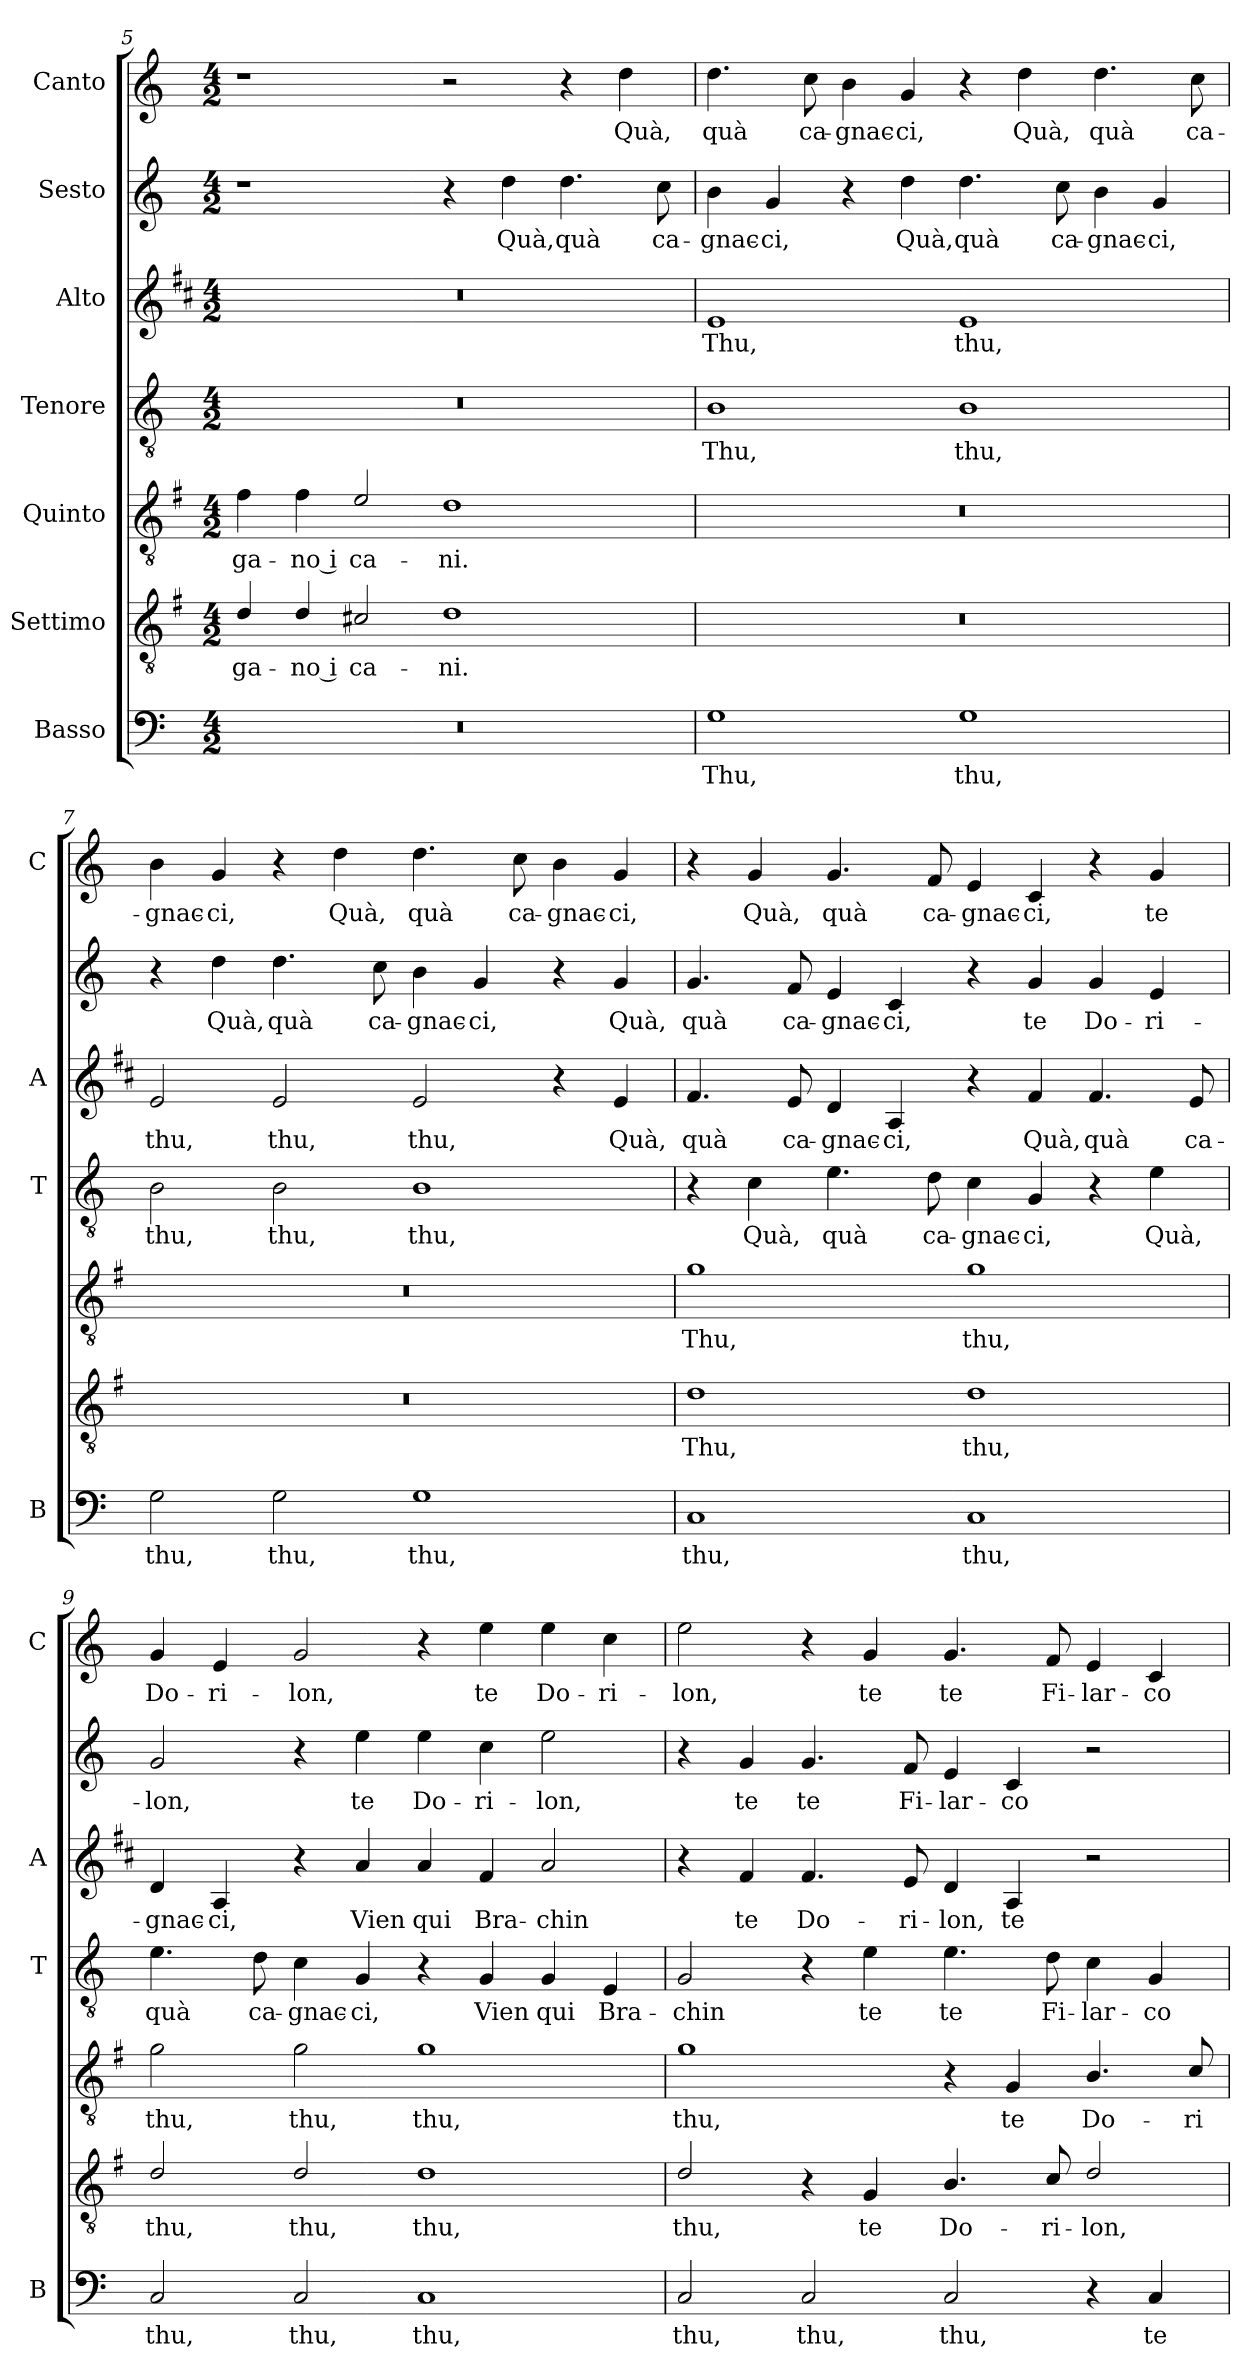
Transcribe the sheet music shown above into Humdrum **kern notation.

**kern	**text	**kern	**text	**kern	**text	**kern	**text	**kern	**text	**kern	**text	**kern	**text
*part7	*part7	*part6	*part6	*part5	*part5	*part4	*part4	*part3	*part3	*part2	*part2	*part1	*part1
*staff7	*staff7	*staff6	*staff6	*staff5	*staff5	*staff4	*staff4	*staff3	*staff3	*staff2	*staff2	*staff1	*staff1
*I"Basso	*	*I"Settimo	*	*I"Quinto	*	*I"Tenore	*	*I"Alto	*	*I"Sesto	*	*I"Canto	*
*I'B	*	*	*	*	*	*I'T	*	*I'A	*	*	*	*I'C	*
*clefF4	*	*clefGv2	*	*clefGv2	*	*clefGv2	*	*clefG2	*	*clefG2	*	*clefG2	*
*	*	*ITrd4c7	*	*ITrd4c7	*	*	*	*ITrd1c2	*	*	*	*	*
*k[]	*	*k[]	*	*k[]	*	*k[]	*	*k[]	*	*k[]	*	*k[]	*
*C:	*	*C:	*	*C:	*	*C:	*	*C:	*	*C:	*	*C:	*
*M4/2	*	*M4/2	*	*M4/2	*	*M4/2	*	*M4/2	*	*M4/2	*	*M4/2	*
=5	=5	=5	=5	=5	=5	=5	=5	=5	=5	=5	=5	=5	=5
!	!	!	!LO:LY:b	!	!LO:LY:b	!	!	!	!	!	!	!	!
0r	.	4G/	-ga-	4B\	-ga-	0r	.	0r	.	1r	.	1r	.
!	!	!	!LO:LY:b	!	!LO:LY:b	!	!	!	!	!	!	!	!
.	.	4G/	-no i	4B\	-no i	.	.	.	.	.	.	.	.
!	!	!	!LO:LY:b	!	!LO:LY:b	!	!	!	!	!	!	!	!
.	.	2F#X/	ca-	2A/	ca-	.	.	.	.	.	.	.	.
!	!	!	!LO:LY:b	!	!LO:LY:b	!	!	!	!	!	!	!	!
.	.	1G	-ni.	1G	-ni.	.	.	.	.	4r	.	2r	.
!	!	!	!	!	!	!	!	!	!	!	!LO:LY:b	!	!
.	.	.	.	.	.	.	.	.	.	4dd\	Quà,	.	.
!	!	!	!	!	!	!	!	!	!	!	!LO:LY:b	!	!
.	.	.	.	.	.	.	.	.	.	4.dd\	quà	4r	.
!	!	!	!	!	!	!	!	!	!	!	!	!	!LO:LY:b
.	.	.	.	.	.	.	.	.	.	.	.	4dd\	Quà,
!	!	!	!	!	!	!	!	!	!	!	!LO:LY:b	!	!
.	.	.	.	.	.	.	.	.	.	8cc\	ca-	.	.
=6	=6	=6	=6	=6	=6	=6	=6	=6	=6	=6	=6	=6	=6
!	!LO:LY:b	!	!	!	!	!	!LO:LY:b	!	!LO:LY:b	!	!LO:LY:b	!	!LO:LY:b
1G	Thu,	0r	.	0r	.	1B	Thu,	1d	Thu,	4b\	-gnac-	4.dd\	quà
!	!	!	!	!	!	!	!	!	!	!	!LO:LY:b	!	!
.	.	.	.	.	.	.	.	.	.	4g/	-ci,	.	.
!	!	!	!	!	!	!	!	!	!	!	!	!	!LO:LY:b
.	.	.	.	.	.	.	.	.	.	.	.	8cc\	ca-
!	!	!	!	!	!	!	!	!	!	!	!	!	!LO:LY:b
.	.	.	.	.	.	.	.	.	.	4r	.	4b\	-gnac-
!	!	!	!	!	!	!	!	!	!	!	!LO:LY:b	!	!LO:LY:b
.	.	.	.	.	.	.	.	.	.	4dd\	Quà,	4g/	-ci,
!	!LO:LY:b	!	!	!	!	!	!LO:LY:b	!	!LO:LY:b	!	!LO:LY:b	!	!
1G	thu,	.	.	.	.	1B	thu,	1d	thu,	4.dd\	quà	4r	.
!	!	!	!	!	!	!	!	!	!	!	!	!	!LO:LY:b
.	.	.	.	.	.	.	.	.	.	.	.	4dd\	Quà,
!	!	!	!	!	!	!	!	!	!	!	!LO:LY:b	!	!
.	.	.	.	.	.	.	.	.	.	8cc\	ca-	.	.
!	!	!	!	!	!	!	!	!	!	!	!LO:LY:b	!	!LO:LY:b
.	.	.	.	.	.	.	.	.	.	4b\	-gnac-	4.dd\	quà
!	!	!	!	!	!	!	!	!	!	!	!LO:LY:b	!	!
.	.	.	.	.	.	.	.	.	.	4g/	-ci,	.	.
!	!	!	!	!	!	!	!	!	!	!	!	!	!LO:LY:b
.	.	.	.	.	.	.	.	.	.	.	.	8cc\	ca-
!!LO:PB:g=z
=7	=7	=7	=7	=7	=7	=7	=7	=7	=7	=7	=7	=7	=7
!	!LO:LY:b	!	!	!	!	!	!LO:LY:b	!	!LO:LY:b	!	!	!	!LO:LY:b
2G\	thu,	0r	.	0r	.	2B\	thu,	2d/	thu,	4r	.	4b\	-gnac-
!	!	!	!	!	!	!	!	!	!	!	!LO:LY:b	!	!LO:LY:b
.	.	.	.	.	.	.	.	.	.	4dd\	Quà,	4g/	-ci,
!	!LO:LY:b	!	!	!	!	!	!LO:LY:b	!	!LO:LY:b	!	!LO:LY:b	!	!
2G\	thu,	.	.	.	.	2B\	thu,	2d/	thu,	4.dd\	quà	4r	.
!	!	!	!	!	!	!	!	!	!	!	!	!	!LO:LY:b
.	.	.	.	.	.	.	.	.	.	.	.	4dd\	Quà,
!	!	!	!	!	!	!	!	!	!	!	!LO:LY:b	!	!
.	.	.	.	.	.	.	.	.	.	8cc\	ca-	.	.
!	!LO:LY:b	!	!	!	!	!	!LO:LY:b	!	!LO:LY:b	!	!LO:LY:b	!	!LO:LY:b
1G	thu,	.	.	.	.	1B	thu,	2d/	thu,	4b\	-gnac-	4.dd\	quà
!	!	!	!	!	!	!	!	!	!	!	!LO:LY:b	!	!
.	.	.	.	.	.	.	.	.	.	4g/	-ci,	.	.
!	!	!	!	!	!	!	!	!	!	!	!	!	!LO:LY:b
.	.	.	.	.	.	.	.	.	.	.	.	8cc\	ca-
!	!	!	!	!	!	!	!	!	!	!	!	!	!LO:LY:b
.	.	.	.	.	.	.	.	4r	.	4r	.	4b\	-gnac-
!	!	!	!	!	!	!	!	!	!LO:LY:b	!	!LO:LY:b	!	!LO:LY:b
.	.	.	.	.	.	.	.	4d/	Quà,	4g/	Quà,	4g/	-ci,
=8	=8	=8	=8	=8	=8	=8	=8	=8	=8	=8	=8	=8	=8
!	!LO:LY:b	!	!LO:LY:b	!	!LO:LY:b	!	!	!	!LO:LY:b	!	!LO:LY:b	!	!
1C	thu,	1G	Thu,	1c	Thu,	4r	.	4.e/	quà	4.g/	quà	4r	.
!	!	!	!	!	!	!	!LO:LY:b	!	!	!	!	!	!LO:LY:b
.	.	.	.	.	.	4c\	Quà,	.	.	.	.	4g/	Quà,
!	!	!	!	!	!	!	!	!	!LO:LY:b	!	!LO:LY:b	!	!
.	.	.	.	.	.	.	.	8d/	ca-	8f/	ca-	.	.
!	!	!	!	!	!	!	!LO:LY:b	!	!LO:LY:b	!	!LO:LY:b	!	!LO:LY:b
.	.	.	.	.	.	4.e\	quà	4c/	-gnac-	4e/	-gnac-	4.g/	quà
!	!	!	!	!	!	!	!	!	!LO:LY:b	!	!LO:LY:b	!	!
.	.	.	.	.	.	.	.	4G/	-ci,	4c/	-ci,	.	.
!	!	!	!	!	!	!	!LO:LY:b	!	!	!	!	!	!LO:LY:b
.	.	.	.	.	.	8d\	ca-	.	.	.	.	8f/	ca-
!	!LO:LY:b	!	!LO:LY:b	!	!LO:LY:b	!	!LO:LY:b	!	!	!	!	!	!LO:LY:b
1C	thu,	1G	thu,	1c	thu,	4c\	-gnac-	4r	.	4r	.	4e/	-gnac-
!	!	!	!	!	!	!	!LO:LY:b	!	!LO:LY:b	!	!LO:LY:b	!	!LO:LY:b
.	.	.	.	.	.	4G/	-ci,	4e/	Quà,	4g/	te	4c/	-ci,
!	!	!	!	!	!	!	!	!	!LO:LY:b	!	!LO:LY:b	!	!
.	.	.	.	.	.	4r	.	4.e/	quà	4g/	Do-	4r	.
!	!	!	!	!	!	!	!LO:LY:b	!	!	!	!LO:LY:b	!	!LO:LY:b
.	.	.	.	.	.	4e\	Quà,	.	.	4e/	-ri-	4g/	te
!	!	!	!	!	!	!	!	!	!LO:LY:b	!	!	!	!
.	.	.	.	.	.	.	.	8d/	ca-	.	.	.	.
=9	=9	=9	=9	=9	=9	=9	=9	=9	=9	=9	=9	=9	=9
!	!LO:LY:b	!	!LO:LY:b	!	!LO:LY:b	!	!LO:LY:b	!	!LO:LY:b	!	!LO:LY:b	!	!LO:LY:b
2C/	thu,	2G/	thu,	2c\	thu,	4.e\	quà	4c/	-gnac-	2g/	-lon,	4g/	Do-
!	!	!	!	!	!	!	!	!	!LO:LY:b	!	!	!	!LO:LY:b
.	.	.	.	.	.	.	.	4G/	-ci,	.	.	4e/	-ri-
!	!	!	!	!	!	!	!LO:LY:b	!	!	!	!	!	!
.	.	.	.	.	.	8d\	ca-	.	.	.	.	.	.
!	!LO:LY:b	!	!LO:LY:b	!	!LO:LY:b	!	!LO:LY:b	!	!	!	!	!	!LO:LY:b
2C/	thu,	2G/	thu,	2c\	thu,	4c\	-gnac-	4r	.	4r	.	2g/	-lon,
!	!	!	!	!	!	!	!LO:LY:b	!	!LO:LY:b	!	!LO:LY:b	!	!
.	.	.	.	.	.	4G/	-ci,	4g/	Vien	4ee\	te	.	.
!	!LO:LY:b	!	!LO:LY:b	!	!LO:LY:b	!	!	!	!LO:LY:b	!	!LO:LY:b	!	!
1C	thu,	1G	thu,	1c	thu,	4r	.	4g/	qui	4ee\	Do-	4r	.
!	!	!	!	!	!	!	!LO:LY:b	!	!LO:LY:b	!	!LO:LY:b	!	!LO:LY:b
.	.	.	.	.	.	4G/	Vien	4e/	Bra-	4cc\	-ri-	4ee\	te
!	!	!	!	!	!	!	!LO:LY:b	!	!LO:LY:b	!	!LO:LY:b	!	!LO:LY:b
.	.	.	.	.	.	4G/	qui	2g/	-chin	2ee\	-lon,	4ee\	Do-
!	!	!	!	!	!	!	!LO:LY:b	!	!	!	!	!	!LO:LY:b
.	.	.	.	.	.	4E/	Bra-	.	.	.	.	4cc\	-ri-
!!LO:LB:g=z
=10	=10	=10	=10	=10	=10	=10	=10	=10	=10	=10	=10	=10	=10
!	!LO:LY:b	!	!LO:LY:b	!	!LO:LY:b	!	!LO:LY:b	!	!	!	!	!	!LO:LY:b
2C/	thu,	2G/	thu,	1c	thu,	2G/	-chin	4r	.	4r	.	2ee\	-lon,
!	!	!	!	!	!	!	!	!	!LO:LY:b	!	!LO:LY:b	!	!
.	.	.	.	.	.	.	.	4e/	te	4g/	te	.	.
!	!LO:LY:b	!	!	!	!	!	!	!	!LO:LY:b	!	!LO:LY:b	!	!
2C/	thu,	4r	.	.	.	4r	.	4.e/	Do-	4.g/	te	4r	.
!	!	!	!LO:LY:b	!	!	!	!LO:LY:b	!	!	!	!	!	!LO:LY:b
.	.	4C/	te	.	.	4e\	te	.	.	.	.	4g/	te
!	!	!	!	!	!	!	!	!	!LO:LY:b	!	!LO:LY:b	!	!
.	.	.	.	.	.	.	.	8d/	-ri-	8f/	Fi-	.	.
!	!LO:LY:b	!	!LO:LY:b	!	!	!	!LO:LY:b	!	!LO:LY:b	!	!LO:LY:b	!	!LO:LY:b
2C/	thu,	4.E/	Do-	4r	.	4.e\	te	4c/	-lon,	4e/	-lar-	4.g/	te
!	!	!	!	!	!LO:LY:b	!	!	!	!LO:LY:b	!	!LO:LY:b	!	!
.	.	.	.	4C/	te	.	.	4G/	te	4c/	-co	.	.
!	!	!	!LO:LY:b	!	!	!	!LO:LY:b	!	!	!	!	!	!LO:LY:b
.	.	8F/	-ri-	.	.	8d\	Fi-	.	.	.	.	8f/	Fi-
!	!	!	!LO:LY:b	!	!LO:LY:b	!	!LO:LY:b	!	!	!	!	!	!LO:LY:b
4r	.	2G/	-lon,	4.E/	Do-	4c\	-lar-	2r	.	2r	.	4e/	-lar-
!	!LO:LY:b	!	!	!	!	!	!LO:LY:b	!	!	!	!	!	!LO:LY:b
4C/	te	.	.	.	.	4G/	-co	.	.	.	.	4c/	-co
!	!	!	!	!	!LO:LY:b	!	!	!	!	!	!	!	!
.	.	.	.	8F/	-ri-	.	.	.	.	.	.	.	.
=	=	=	=	=	=	=	=	=	=	=	=	=	=
*-	*-	*-	*-	*-	*-	*-	*-	*-	*-	*-	*-	*-	*-
